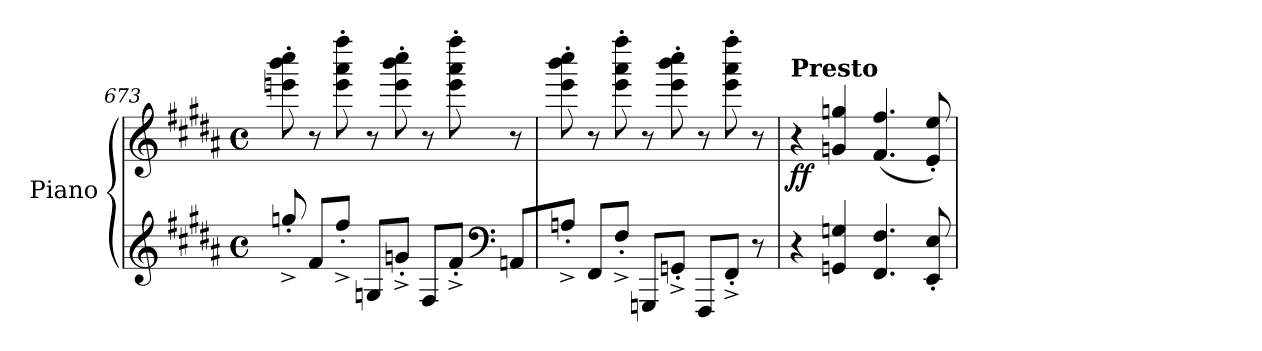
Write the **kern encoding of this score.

**kern	**kern	**dynam
*part1	*part1	*part1
*staff2	*staff1	*staff1/2
*I"Piano	*	*
*I'Pno	*	*
!!LO:LB:g=z
*clefG2	*clefG2	*
*k[f#c#g#d#a#]	*k[f#c#g#d#a#]	*
*M4/4	*M4/4	*
*met(c)	*met(c)	*
=673	=673	=673
8ggn'^/	8eeen\' 8bbb\' 8cccc#\'	.
8f#/L	8r	.
8ff#'^/J	8eee\' 8aaa#\' 8ffff#\'	.
8Gn/L	8r	.
8gn'^/J	8eee\' 8bbb\' 8cccc#\'	.
8F#/L	8r	.
8f#'^/J	8eee\' 8aaa#\' 8ffff#\'	.
*clefF4	*	*
8AAn/L	8r	.
=674	=674	=674
8An'^/J	8eee\' 8bbb\' 8cccc#\'	.
8FF#/L	8r	.
8F#'^/J	8eee\' 8aaa#\' 8ffff#\'	.
8GGGn/L	8r	.
8GGn'^/J	8eee\' 8bbb\' 8cccc#\'	.
8FFF#/L	8r	.
8FF#'^/J	8eee\' 8aaa#\' 8ffff#\'	.
8r	8r	.
=675	=675	=675
!	!LO:TX:a:B:t=Presto	!
!	!	!LO:DY:b
4r	4r	ff
4GGn/ 4Gn/	4gn/ 4ggn/	.
4.FF#/ 4.F#/	(4.f#/ 4.ff#/	.
8EE/' 8E/'	8e/' 8ee/')	.
=	=	=
*-	*-	*-
